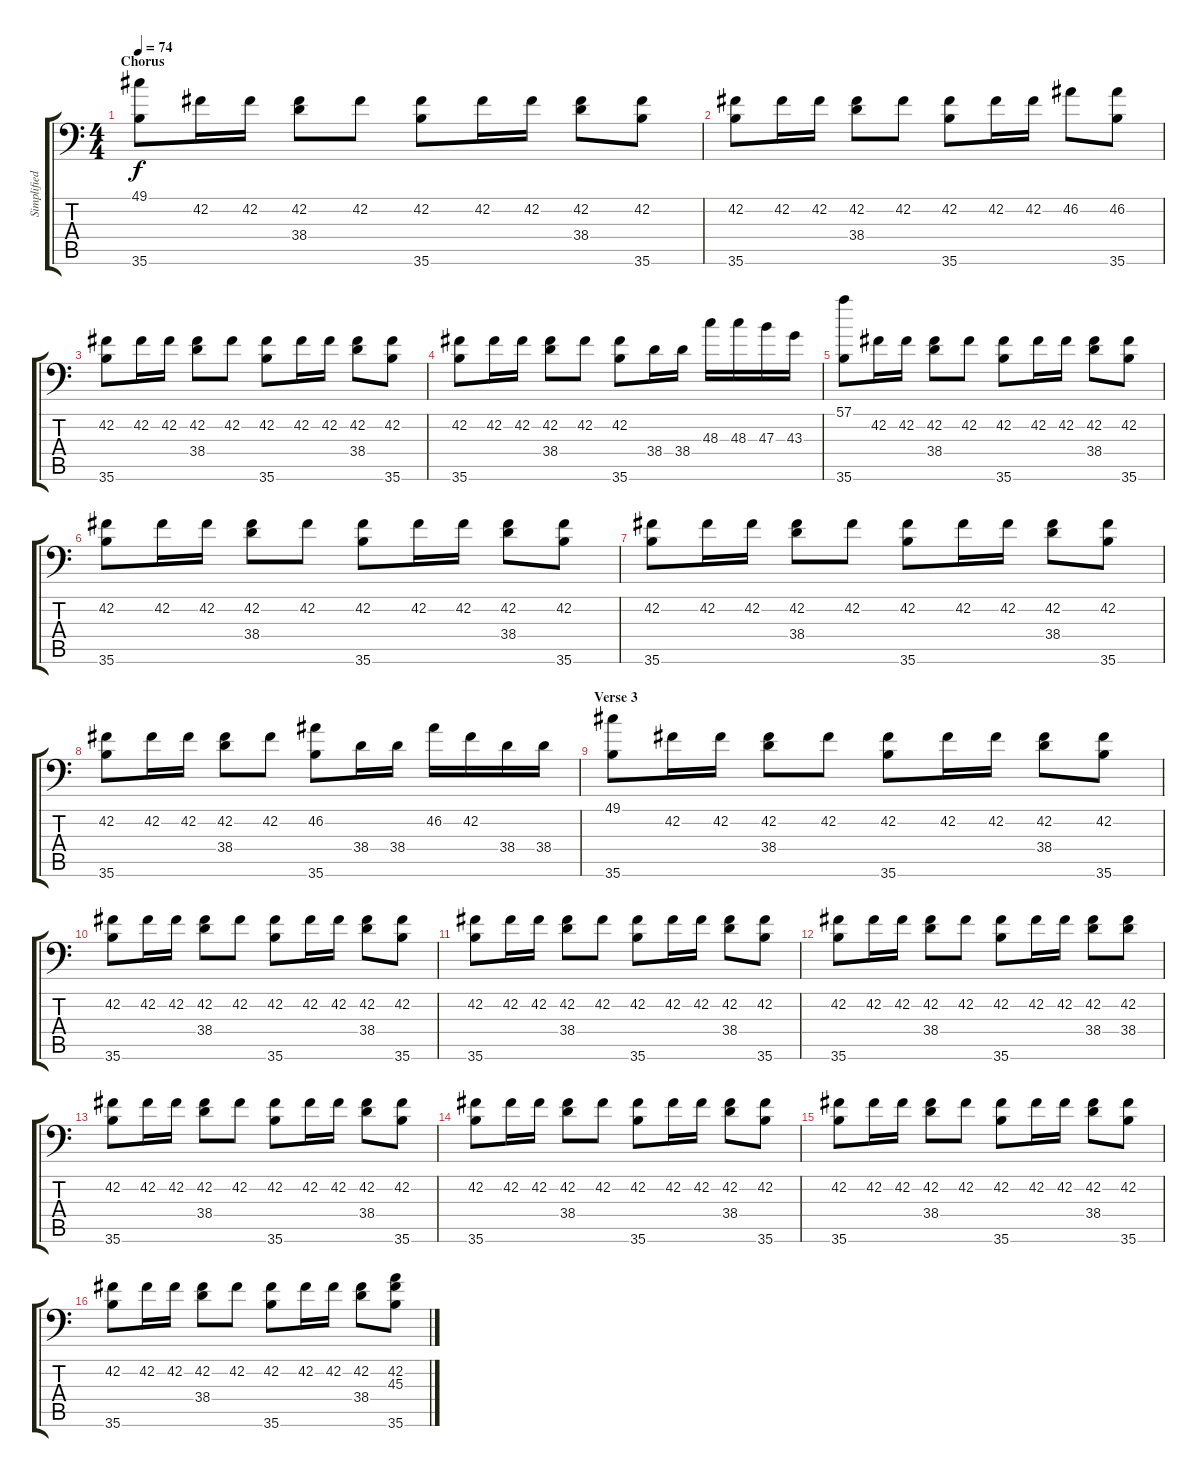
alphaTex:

\track ("Simplified Drums" "Simplified") {instrument acousticgrandpiano}
\staff {score tabs}
\tuning (C-1 C-1 C-1 C-1 C-1 C-1) {hide}
\ts (4 4)
\section ("" "Chorus")
\tempo 74
\clef f4
\ks c
(49.1 35.6).8{dy f} 42.2.16 42.2.16 (42.2 38.4).8 42.2.8 (42.2 35.6).8 42.2.16 42.2.16 (42.2 38.4).8 (42.2 35.6).8 |
(42.2 35.6).8 42.2.16 42.2.16 (42.2 38.4).8 42.2.8 (42.2 35.6).8 42.2.16 42.2.16 46.2.8 (46.2 35.6).8 |
(42.2 35.6).8 42.2.16 42.2.16 (42.2 38.4).8 42.2.8 (42.2 35.6).8 42.2.16 42.2.16 (42.2 38.4).8 (42.2 35.6).8 |
(42.2 35.6).8 42.2.16 42.2.16 (42.2 38.4).8 42.2.8 (42.2 35.6).8 38.4.16 38.4.16 48.3.16 48.3.16 47.3.16 43.3.16 |
(57.1 35.6).8 42.2.16 42.2.16 (42.2 38.4).8 42.2.8 (42.2 35.6).8 42.2.16 42.2.16 (42.2 38.4).8 (42.2 35.6).8 |
(42.2 35.6).8 42.2.16 42.2.16 (42.2 38.4).8 42.2.8 (42.2 35.6).8 42.2.16 42.2.16 (42.2 38.4).8 (42.2 35.6).8 |
(42.2 35.6).8 42.2.16 42.2.16 (42.2 38.4).8 42.2.8 (42.2 35.6).8 42.2.16 42.2.16 (42.2 38.4).8 (42.2 35.6).8 |
(42.2 35.6).8 42.2.16 42.2.16 (42.2 38.4).8 42.2.8 (46.2 35.6).8 38.4.16 38.4.16 46.2.16 42.2.16 38.4.16 38.4.16 |
\section ("" "Verse 3")
(49.1 35.6).8 42.2.16 42.2.16 (42.2 38.4).8 42.2.8 (42.2 35.6).8 42.2.16 42.2.16 (42.2 38.4).8 (42.2 35.6).8 |
(42.2 35.6).8 42.2.16 42.2.16 (42.2 38.4).8 42.2.8 (42.2 35.6).8 42.2.16 42.2.16 (42.2 38.4).8 (42.2 35.6).8 |
(42.2 35.6).8 42.2.16 42.2.16 (42.2 38.4).8 42.2.8 (42.2 35.6).8 42.2.16 42.2.16 (42.2 38.4).8 (42.2 35.6).8 |
(42.2 35.6).8 42.2.16 42.2.16 (42.2 38.4).8 42.2.8 (42.2 35.6).8 42.2.16 42.2.16 (42.2 38.4).8 (42.2 38.4).8 |
(42.2 35.6).8 42.2.16 42.2.16 (42.2 38.4).8 42.2.8 (42.2 35.6).8 42.2.16 42.2.16 (42.2 38.4).8 (42.2 35.6).8 |
(42.2 35.6).8 42.2.16 42.2.16 (42.2 38.4).8 42.2.8 (42.2 35.6).8 42.2.16 42.2.16 (42.2 38.4).8 (42.2 35.6).8 |
(42.2 35.6).8 42.2.16 42.2.16 (42.2 38.4).8 42.2.8 (42.2 35.6).8 42.2.16 42.2.16 (42.2 38.4).8 (42.2 35.6).8 |
(42.2 35.6).8 42.2.16 42.2.16 (42.2 38.4).8 42.2.8 (42.2 35.6).8 42.2.16 42.2.16 (42.2 38.4).8 (42.2 45.3 35.6).8
